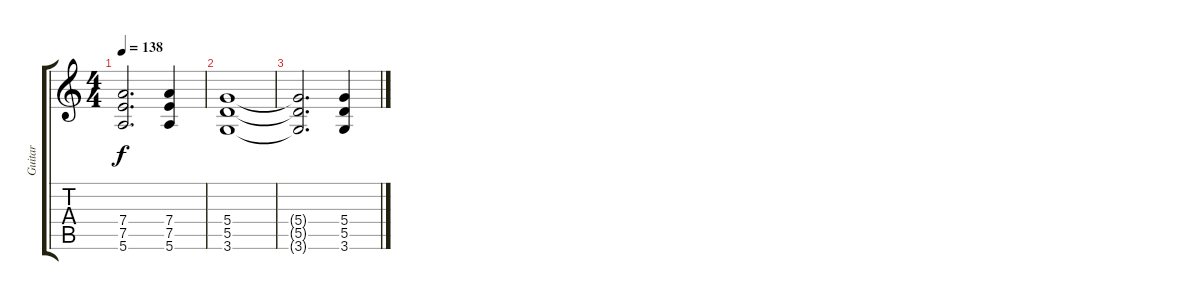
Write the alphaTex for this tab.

\track ("Guitar" "Guitar") {instrument overdrivenguitar}
\staff {score tabs}
\tuning (E4 B3 G3 D3 A2 E2) {hide}
\ts (4 4)
\tempo 138
\clef g2
\ks c
(7.4{t} 7.5{t} 5.6{t}).2{d dy f} (7.4 7.5 5.6).4 |
(5.4 5.5 3.6).1 |
(5.4{t} 5.5{t} 3.6{t}).2{d} (5.4 5.5 3.6).4
